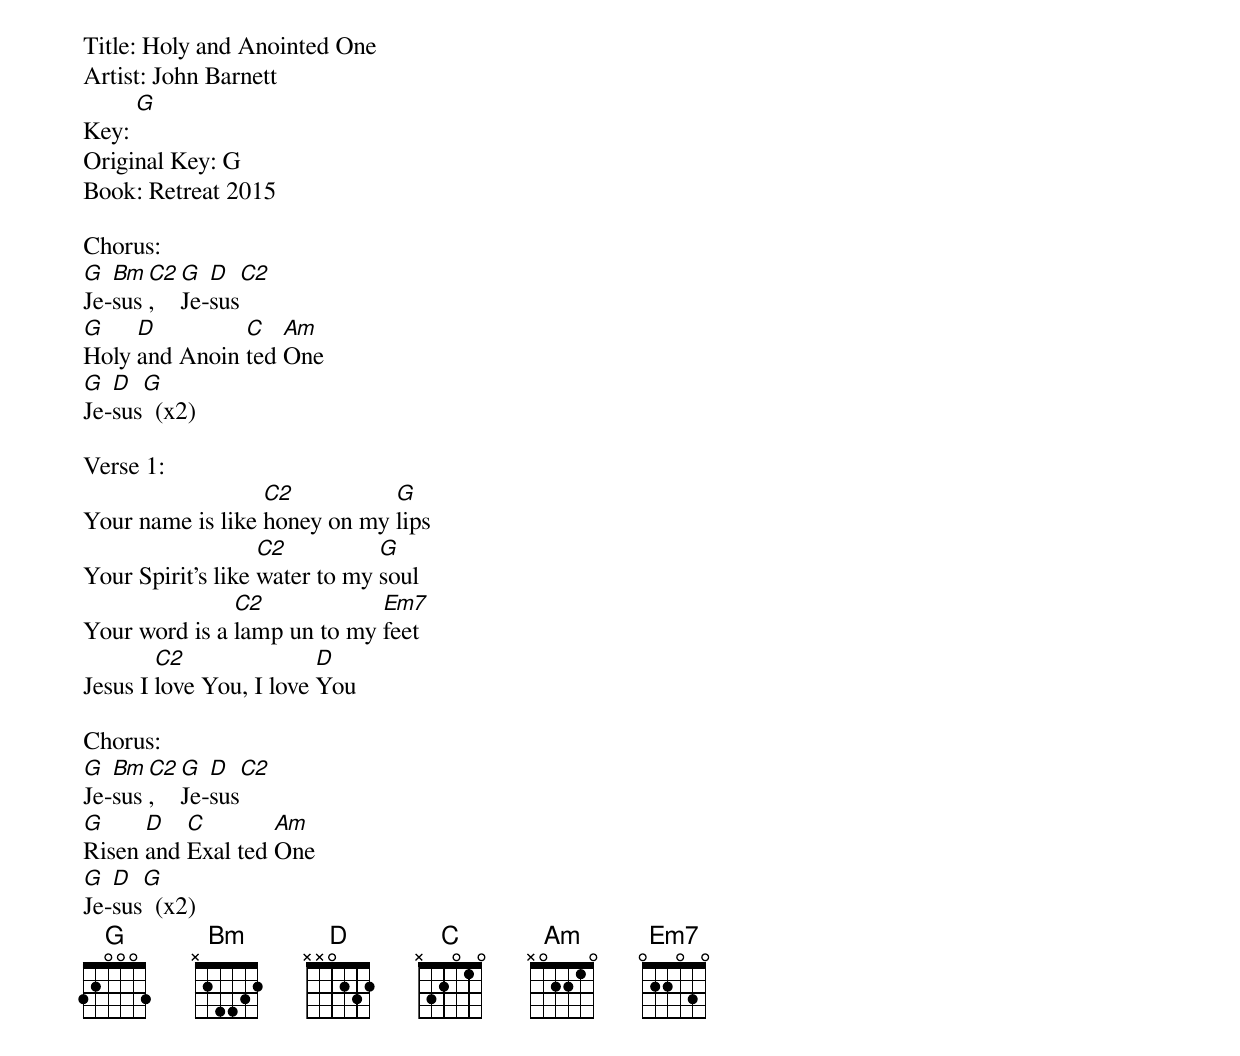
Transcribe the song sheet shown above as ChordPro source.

Title: Holy and Anointed One
Artist: John Barnett
Key: [G]
Original Key: G
Book: Retreat 2015

Chorus:
[G]Je-[Bm]sus[C2], [G]Je-[D]sus[C2]
[G]Holy [D]and Anoin [C]ted [Am]One
[G]Je-[D]sus[G]  (x2)

Verse 1:
Your name is like [C2]honey on my [G]lips
Your Spirit's like [C2]water to my [G]soul
Your word is a [C2]lamp un to my [Em7]feet
Jesus I [C2]love You, I love [D]You

Chorus:
[G]Je-[Bm]sus[C2], [G]Je-[D]sus[C2]
[G]Risen [D]and [C]Exal ted [Am]One
[G]Je-[D]sus[G]  (x2)
